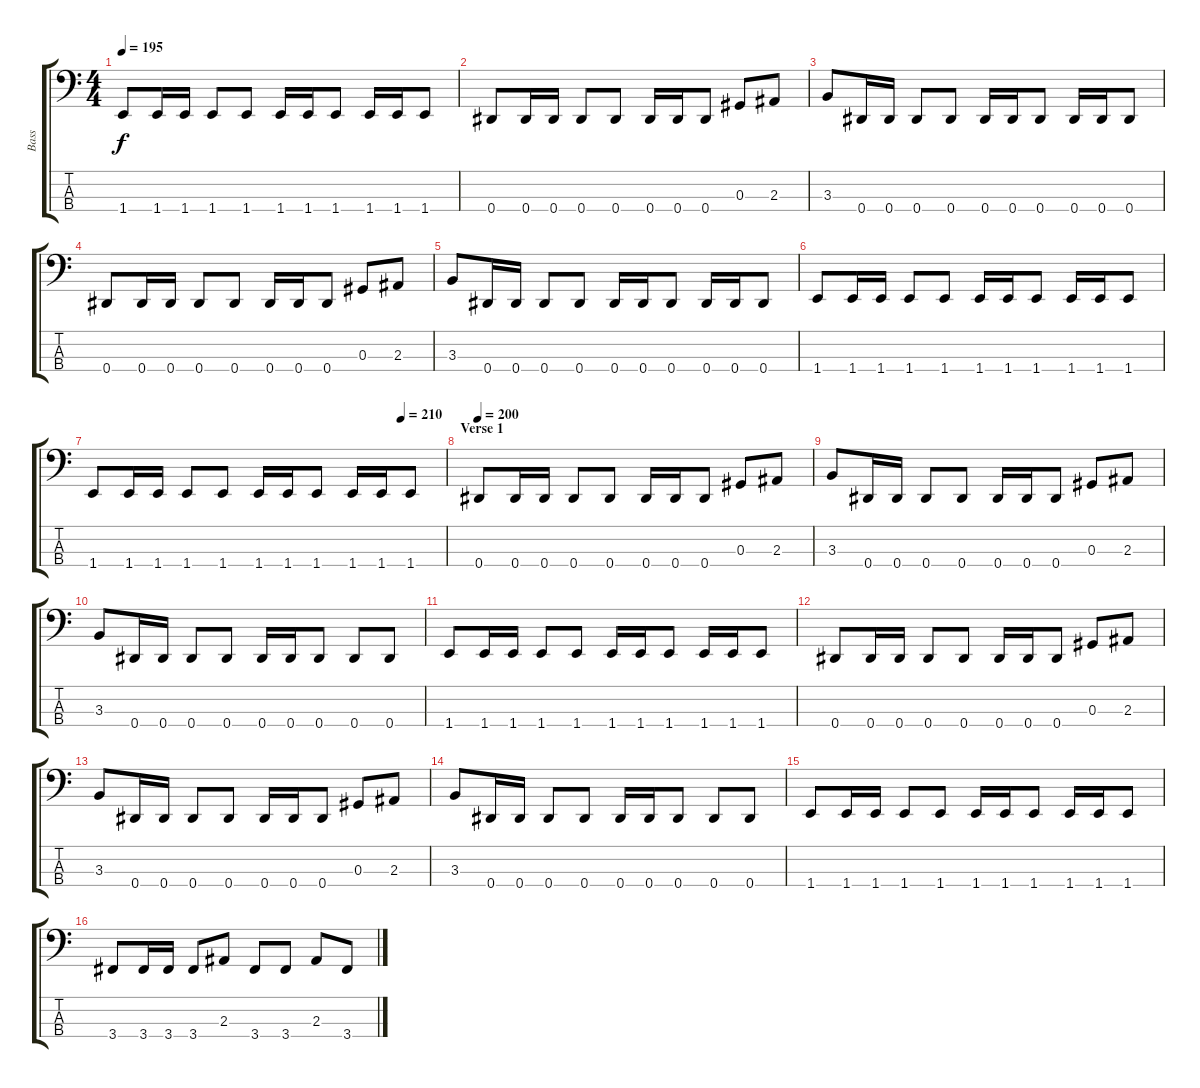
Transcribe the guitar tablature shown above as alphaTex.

\track ("Bass" "Bass") {instrument electricbasspick}
\staff {score tabs}
\tuning (Gb2 Db2 Ab1 Eb1) {hide}
\ts (4 4)
\tempo 195
\clef f4
\ks c
1.4.8{dy f} 1.4.16 1.4.16 1.4.8 1.4.8 1.4.16 1.4.16 1.4.8 1.4.16 1.4.16 1.4.8 |
0.4.8 0.4.16 0.4.16 0.4.8 0.4.8 0.4.16 0.4.16 0.4.8 0.3.8 2.3.8 |
3.3.8 0.4.16 0.4.16 0.4.8 0.4.8 0.4.16 0.4.16 0.4.8 0.4.16 0.4.16 0.4.8 |
0.4.8 0.4.16 0.4.16 0.4.8 0.4.8 0.4.16 0.4.16 0.4.8 0.3.8 2.3.8 |
3.3.8 0.4.16 0.4.16 0.4.8 0.4.8 0.4.16 0.4.16 0.4.8 0.4.16 0.4.16 0.4.8 |
1.4.8 1.4.16 1.4.16 1.4.8 1.4.8 1.4.16 1.4.16 1.4.8 1.4.16 1.4.16 1.4.8 |
\tempo (210 0.875)
1.4.8 1.4.16 1.4.16 1.4.8 1.4.8 1.4.16 1.4.16 1.4.8 1.4.16 1.4.16 1.4.8 |
\section ("" "Verse 1")
\tempo 200
0.4.8 0.4.16 0.4.16 0.4.8 0.4.8 0.4.16 0.4.16 0.4.8 0.3.8 2.3.8 |
3.3.8 0.4.16 0.4.16 0.4.8 0.4.8 0.4.16 0.4.16 0.4.8 0.3.8 2.3.8 |
3.3.8 0.4.16 0.4.16 0.4.8 0.4.8 0.4.16 0.4.16 0.4.8 0.4.8 0.4.8 |
1.4.8 1.4.16 1.4.16 1.4.8 1.4.8 1.4.16 1.4.16 1.4.8 1.4.16 1.4.16 1.4.8 |
0.4.8 0.4.16 0.4.16 0.4.8 0.4.8 0.4.16 0.4.16 0.4.8 0.3.8 2.3.8 |
3.3.8 0.4.16 0.4.16 0.4.8 0.4.8 0.4.16 0.4.16 0.4.8 0.3.8 2.3.8 |
3.3.8 0.4.16 0.4.16 0.4.8 0.4.8 0.4.16 0.4.16 0.4.8 0.4.8 0.4.8 |
1.4.8 1.4.16 1.4.16 1.4.8 1.4.8 1.4.16 1.4.16 1.4.8 1.4.16 1.4.16 1.4.8 |
3.4.8 3.4.16 3.4.16 3.4.8 2.3.8 3.4.8 3.4.8 2.3.8 3.4.8
